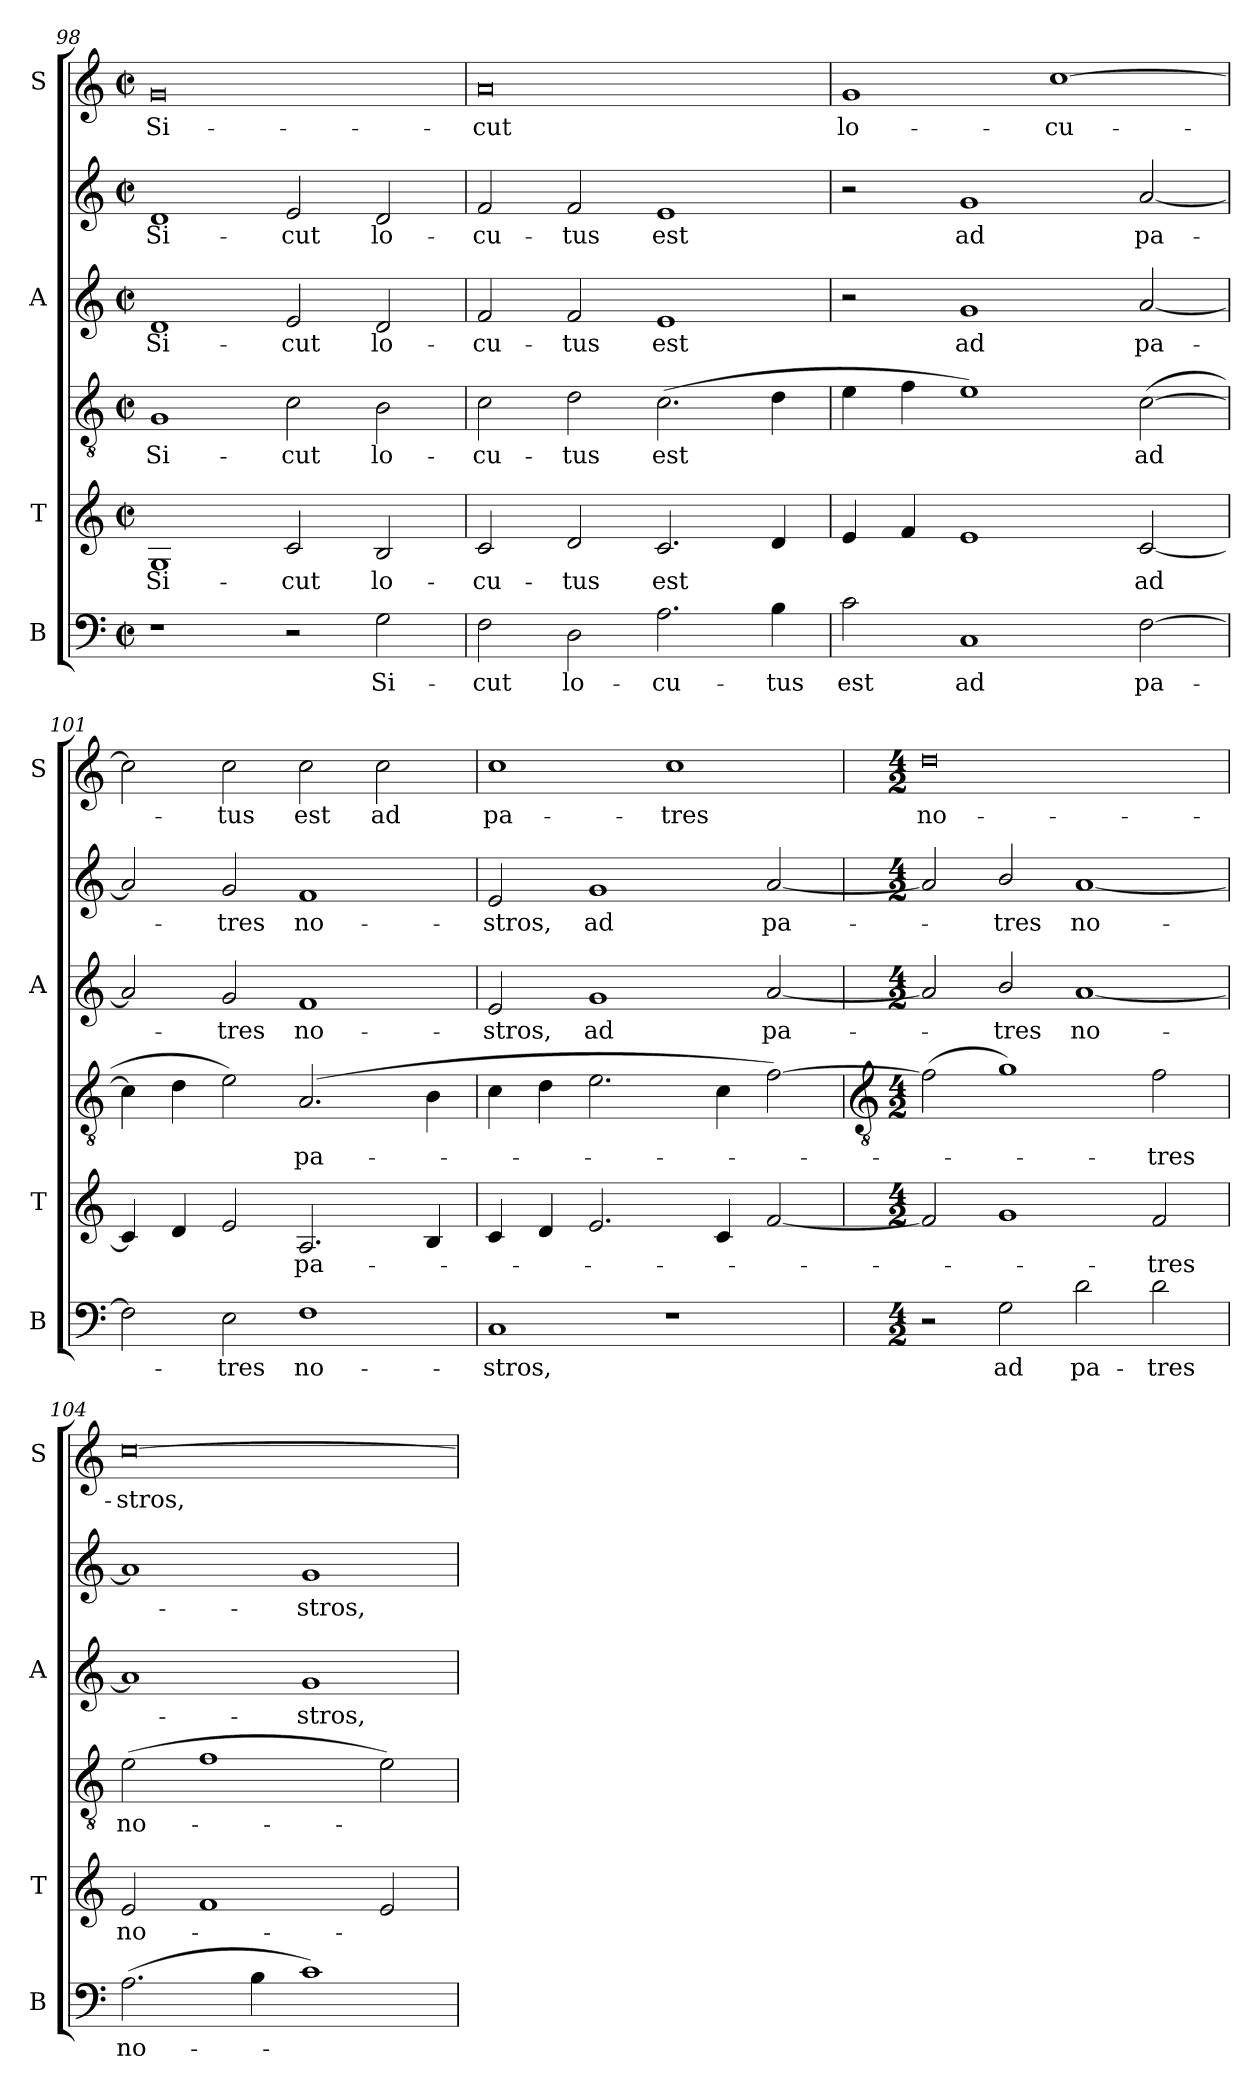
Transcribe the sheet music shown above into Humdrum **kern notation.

**kern	**text	**kern	**text	**kern	**text	**kern	**text	**kern	**text	**kern	**text
*part4	*part4	*part3	*part3	*part3	*part3	*part2	*part2	*part2	*part2	*part1	*part1
*staff6	*staff6	*staff5	*staff5	*staff4	*staff4	*staff3	*staff3	*staff2	*staff2	*staff1	*staff1
*I"B	*	*I"T	*	*	*	*I"A	*	*	*	*I"S	*
*I'B	*	*I'T	*	*	*	*I'A	*	*	*	*I'S	*
!!LO:LB:g=z
*clefF4	*	*	*	*clefGv2	*	*	*	*clefG2	*	*clefG2	*
*k[]	*	*k[]	*	*k[]	*	*k[]	*	*k[]	*	*k[]	*
*C:	*	*C:	*	*C:	*	*C:	*	*C:	*	*C:	*
*M4/2	*	*M4/2	*	*M4/2	*	*M4/2	*	*M4/2	*	*M4/2	*
*met(c|)	*	*met(c|)	*	*met(c|)	*	*met(c|)	*	*met(c|)	*	*met(c|)	*
=98	=98	=98	=98	=98	=98	=98	=98	=98	=98	=98	=98
!	!	!	!LO:LY:b	!	!LO:LY:b	!	!LO:LY:b	!	!LO:LY:b	!	!LO:LY:b
1r	.	1G	Si-	1G	Si-	1d	Si-	1d	Si-	0g	Si-
!	!	!	!LO:LY:b	!	!LO:LY:b	!	!LO:LY:b	!	!LO:LY:b	!	!
2r	.	2c	-cut	2c	-cut	2e	-cut	2e	-cut	.	.
!	!LO:LY:b	!	!LO:LY:b	!	!LO:LY:b	!	!LO:LY:b	!	!LO:LY:b	!	!
2G	Si-	2B	lo-	2B	lo-	2d	lo-	2d	lo-	.	.
=99	=99	=99	=99	=99	=99	=99	=99	=99	=99	=99	=99
!	!LO:LY:b	!	!LO:LY:b	!	!LO:LY:b	!	!LO:LY:b	!	!LO:LY:b	!	!LO:LY:b
2F	-cut	2c	-cu-	2c	-cu-	2f	-cu-	2f	-cu-	0a	-cut
!	!LO:LY:b	!	!LO:LY:b	!	!LO:LY:b	!	!LO:LY:b	!	!LO:LY:b	!	!
2D	lo-	2d	-tus	2d	-tus	2f	-tus	2f	-tus	.	.
!	!LO:LY:b	!	!LO:LY:b	!	!LO:LY:b	!	!LO:LY:b	!	!LO:LY:b	!	!
2.A	-cu-	2.c	est	(>2.c	est	1e	est	1e	est	.	.
!	!LO:LY:b	!	!	!	!	!	!	!	!	!	!
4B	-tus	4d	.	4d	.	.	.	.	.	.	.
=100	=100	=100	=100	=100	=100	=100	=100	=100	=100	=100	=100
!	!LO:LY:b	!	!	!	!	!	!	!	!	!	!LO:LY:b
2c	est	4e	.	4e	.	2r	.	2r	.	1g	lo-
.	.	4f	.	4f	.	.	.	.	.	.	.
!	!LO:LY:b	!	!	!	!	!	!LO:LY:b	!	!LO:LY:b	!	!
1C	ad	1e	.	1e)	.	1g	ad	1g	ad	.	.
!	!	!	!	!	!	!	!	!	!	!	!LO:LY:b
.	.	.	.	.	.	.	.	.	.	[1cc	-cu-
!	!LO:LY:b	!	!LO:LY:b	!	!LO:LY:b	!	!LO:LY:b	!	!LO:LY:b	!	!
[2F	pa-	[2c	ad	(>[2c	ad	[2a	pa-	[2a	pa-	.	.
=101	=101	=101	=101	=101	=101	=101	=101	=101	=101	=101	=101
2F]	.	4c]	.	4c]	.	2a]	.	2a]	.	2cc]	.
.	.	4d	.	4d	.	.	.	.	.	.	.
!	!LO:LY:b	!	!	!	!	!	!LO:LY:b	!	!LO:LY:b	!	!LO:LY:b
2E	tres	2e	.	2e)	.	2g	tres	2g	tres	2cc	tus
!	!LO:LY:b	!	!LO:LY:b	!	!LO:LY:b	!	!LO:LY:b	!	!LO:LY:b	!	!LO:LY:b
1F	no-	2.A	pa-	(>2.A	pa-	1f	no-	1f	no-	2cc	est
!	!	!	!	!	!	!	!	!	!	!	!LO:LY:b
.	.	.	.	.	.	.	.	.	.	2cc	ad
.	.	4B	.	4B	.	.	.	.	.	.	.
=102	=102	=102	=102	=102	=102	=102	=102	=102	=102	=102	=102
!	!LO:LY:b	!	!	!	!	!	!LO:LY:b	!	!LO:LY:b	!	!LO:LY:b
1C	-stros,	4c	.	4c	.	2e	-stros,	2e	-stros,	1cc	pa-
.	.	4d	.	4d	.	.	.	.	.	.	.
!	!	!	!	!	!	!	!LO:LY:b	!	!LO:LY:b	!	!
.	.	2.e	.	2.e	.	1g	ad	1g	ad	.	.
!	!	!	!	!	!	!	!	!	!	!	!LO:LY:b
1r	.	.	.	.	.	.	.	.	.	1cc	-tres
.	.	4c	.	4c	.	.	.	.	.	.	.
!	!	!	!	!	!	!	!LO:LY:b	!	!LO:LY:b	!	!
.	.	[2f	.	[2f)	.	[2a	pa-	[2a	pa-	.	.
!!LO:LB:g=z
=103	=103	=103	=103	=103	=103	=103	=103	=103	=103	=103	=103
*	*	*	*	*clefGv2	*	*	*	*	*	*	*
*M4/2	*	*M4/2	*	*M4/2	*	*M4/2	*	*M4/2	*	*M4/2	*
!	!	!	!	!	!	!	!	!	!	!	!LO:LY:b
2r	.	2f]	.	(>2f]	.	2a]	.	2a]	.	0dd	no-
!	!LO:LY:b	!	!	!	!	!	!LO:LY:b	!	!LO:LY:b	!	!
2G	ad	1g	.	1g)	.	2b/	tres	2b/	tres	.	.
!	!LO:LY:b	!	!	!	!	!	!LO:LY:b	!	!LO:LY:b	!	!
2d	pa-	.	.	.	.	[1a	no-	[1a	no-	.	.
!	!LO:LY:b	!	!LO:LY:b	!	!LO:LY:b	!	!	!	!	!	!
2d	-tres	2f	tres	2f	tres	.	.	.	.	.	.
=104	=104	=104	=104	=104	=104	=104	=104	=104	=104	=104	=104
!	!LO:LY:b	!	!LO:LY:b	!	!LO:LY:b	!	!	!	!	!	!LO:LY:b
(>2.A	no-	2e	no-	(>2e	no-	1a]	.	1a]	.	[0cc	-stros,
.	.	1f	.	1f	.	.	.	.	.	.	.
4B	.	.	.	.	.	.	.	.	.	.	.
!	!	!	!	!	!	!	!LO:LY:b	!	!LO:LY:b	!	!
1c)	.	.	.	.	.	1g	stros,	1g	stros,	.	.
.	.	2e	.	2e)	.	.	.	.	.	.	.
=	=	=	=	=	=	=	=	=	=	=	=
*-	*-	*-	*-	*-	*-	*-	*-	*-	*-	*-	*-
